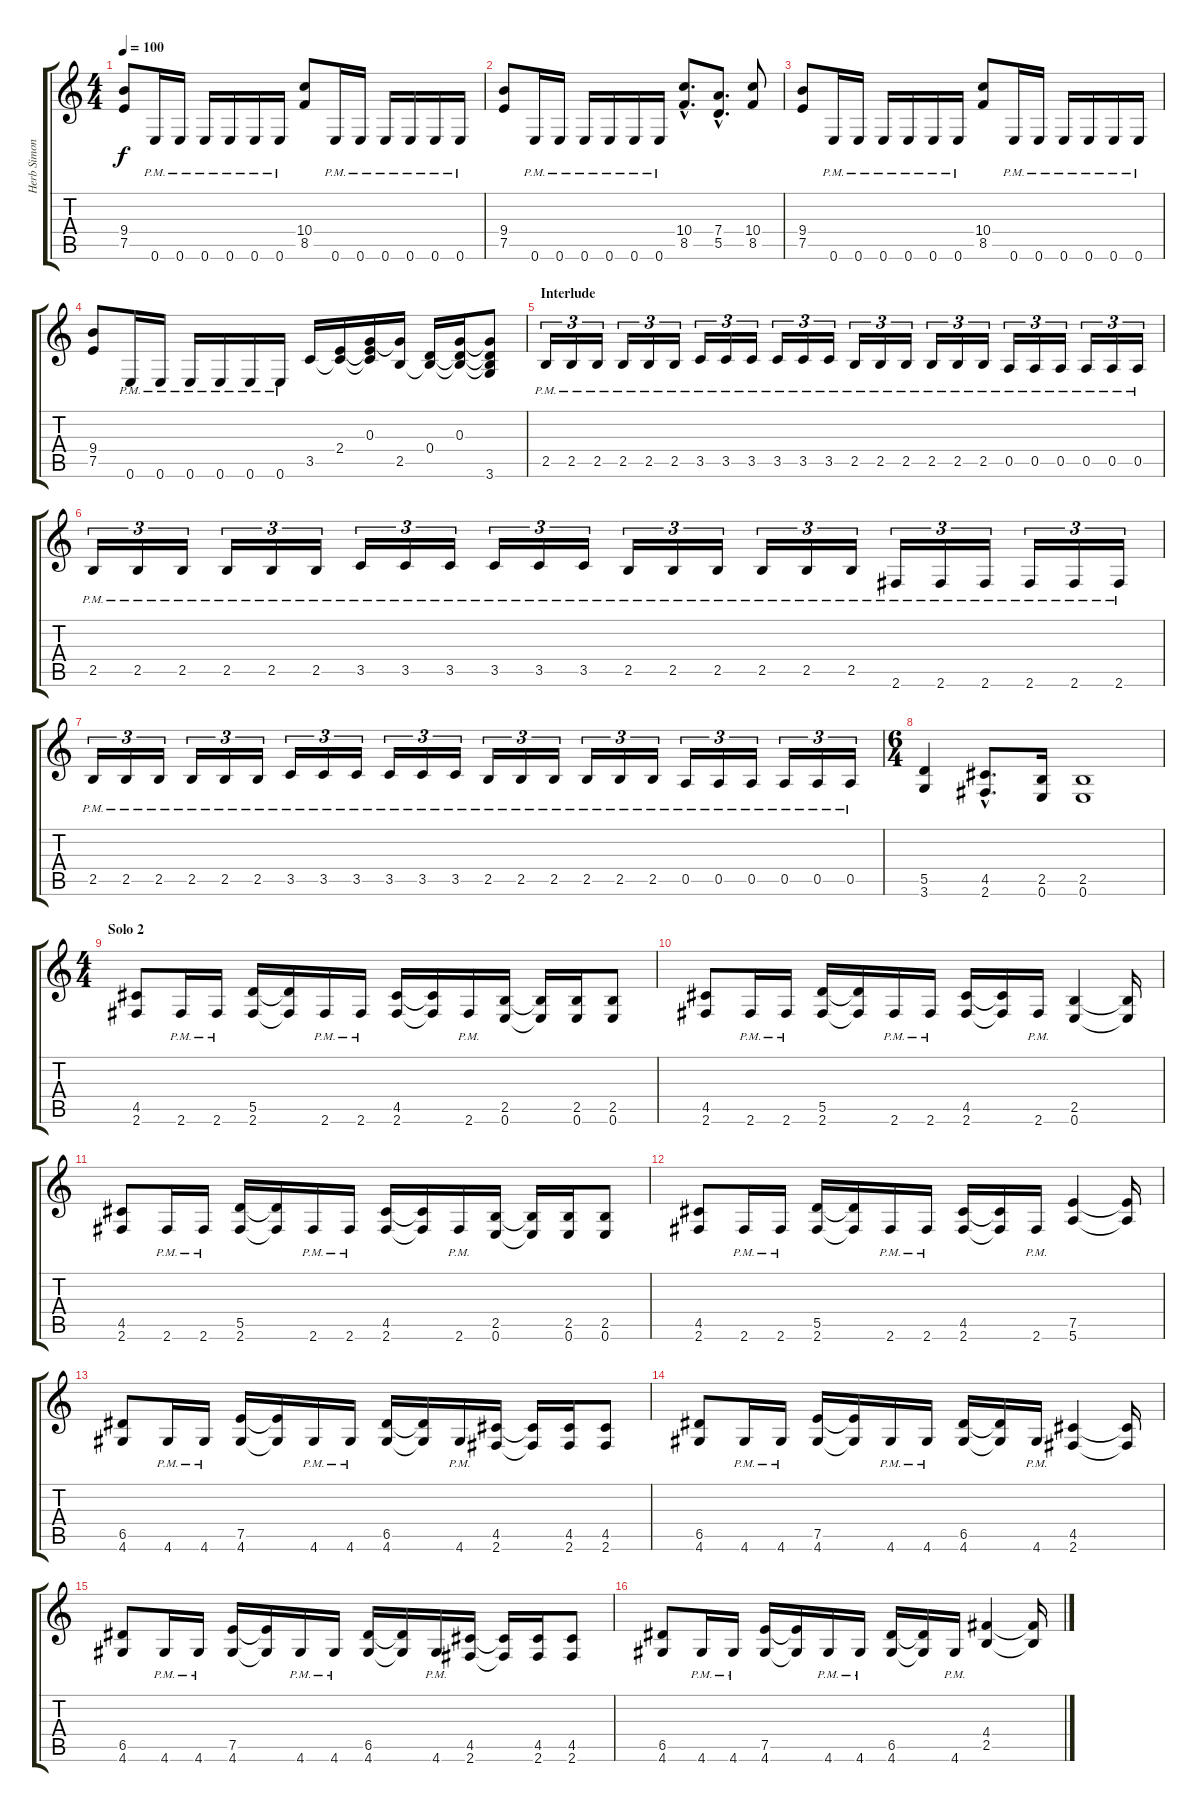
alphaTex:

\track ("Herb Simonsen" "Herb Simon") {instrument overdrivenguitar}
\staff {score tabs}
\tuning (E4 B3 G3 D3 A2 E2) {hide}
\ts (4 4)
\tempo 100
\clef g2
\ks c
(9.4 7.5).8{dy f} 0.6{pm}.16 0.6{pm}.16 0.6{pm}.16 0.6{pm}.16 0.6{pm}.16 0.6{pm}.16 (10.4 8.5).8 0.6{pm}.16 0.6{pm}.16 0.6{pm}.16 0.6{pm}.16 0.6{pm}.16 0.6{pm}.16 |
(9.4 7.5).8 0.6{pm}.16 0.6{pm}.16 0.6{pm}.16 0.6{pm}.16 0.6{pm}.16 0.6{pm}.16 (10.4{hac} 8.5{hac}).8{d} (7.4{hac} 5.5{hac}).8{d} (10.4 8.5).8 |
(9.4 7.5).8 0.6{pm}.16 0.6{pm}.16 0.6{pm}.16 0.6{pm}.16 0.6{pm}.16 0.6{pm}.16 (10.4 8.5).8 0.6{pm}.16 0.6{pm}.16 0.6{pm}.16 0.6{pm}.16 0.6{pm}.16 0.6{pm}.16 |
(9.4 7.5).8 0.6{pm}.16 0.6{pm}.16 0.6{pm}.16 0.6{pm}.16 0.6{pm}.16 0.6{pm}.16 3.5.16 (2.4 3.5{t}).16 (0.3 2.4{t} 3.5{t}).16 (0.3{t} 2.5).16 (0.4 2.5{t}).16 (0.3 0.4{t} 2.5{t}).16 (0.3{t} 0.4{t} 2.5{t} 3.6).8 |
\section ("" "Interlude")
2.5{pm}.16{tu (3 2)} 2.5{pm}.16{tu (3 2)} 2.5{pm}.16{tu (3 2)} 2.5{pm}.16{tu (3 2)} 2.5{pm}.16{tu (3 2)} 2.5{pm}.16{tu (3 2)} 3.5{pm}.16{tu (3 2)} 3.5{pm}.16{tu (3 2)} 3.5{pm}.16{tu (3 2)} 3.5{pm}.16{tu (3 2)} 3.5{pm}.16{tu (3 2)} 3.5{pm}.16{tu (3 2)} 2.5{pm}.16{tu (3 2)} 2.5{pm}.16{tu (3 2)} 2.5{pm}.16{tu (3 2)} 2.5{pm}.16{tu (3 2)} 2.5{pm}.16{tu (3 2)} 2.5{pm}.16{tu (3 2)} 0.5{pm}.16{tu (3 2)} 0.5{pm}.16{tu (3 2)} 0.5{pm}.16{tu (3 2)} 0.5{pm}.16{tu (3 2)} 0.5{pm}.16{tu (3 2)} 0.5{pm}.16{tu (3 2)} |
2.5{pm}.16{tu (3 2)} 2.5{pm}.16{tu (3 2)} 2.5{pm}.16{tu (3 2)} 2.5{pm}.16{tu (3 2)} 2.5{pm}.16{tu (3 2)} 2.5{pm}.16{tu (3 2)} 3.5{pm}.16{tu (3 2)} 3.5{pm}.16{tu (3 2)} 3.5{pm}.16{tu (3 2)} 3.5{pm}.16{tu (3 2)} 3.5{pm}.16{tu (3 2)} 3.5{pm}.16{tu (3 2)} 2.5{pm}.16{tu (3 2)} 2.5{pm}.16{tu (3 2)} 2.5{pm}.16{tu (3 2)} 2.5{pm}.16{tu (3 2)} 2.5{pm}.16{tu (3 2)} 2.5{pm}.16{tu (3 2)} 2.6{pm}.16{tu (3 2)} 2.6{pm}.16{tu (3 2)} 2.6{pm}.16{tu (3 2)} 2.6{pm}.16{tu (3 2)} 2.6{pm}.16{tu (3 2)} 2.6{pm}.16{tu (3 2)} |
2.5{pm}.16{tu (3 2)} 2.5{pm}.16{tu (3 2)} 2.5{pm}.16{tu (3 2)} 2.5{pm}.16{tu (3 2)} 2.5{pm}.16{tu (3 2)} 2.5{pm}.16{tu (3 2)} 3.5{pm}.16{tu (3 2)} 3.5{pm}.16{tu (3 2)} 3.5{pm}.16{tu (3 2)} 3.5{pm}.16{tu (3 2)} 3.5{pm}.16{tu (3 2)} 3.5{pm}.16{tu (3 2)} 2.5{pm}.16{tu (3 2)} 2.5{pm}.16{tu (3 2)} 2.5{pm}.16{tu (3 2)} 2.5{pm}.16{tu (3 2)} 2.5{pm}.16{tu (3 2)} 2.5{pm}.16{tu (3 2)} 0.5{pm}.16{tu (3 2)} 0.5{pm}.16{tu (3 2)} 0.5{pm}.16{tu (3 2)} 0.5{pm}.16{tu (3 2)} 0.5{pm}.16{tu (3 2)} 0.5{pm}.16{tu (3 2)} |
\ts (6 4)
(5.5 3.6).4 (4.5{hac} 2.6{hac}).8{d} (2.5 0.6).16 (2.5 0.6).1 |
\ts (4 4)
\section ("" "Solo 2")
(4.5 2.6).8 2.6{pm}.16 2.6{pm}.16 (5.5 2.6).16 (5.5{t} 2.6{t}).16 2.6{pm}.16 2.6{pm}.16 (4.5 2.6).16 (4.5{t} 2.6{t}).16 2.6{pm}.16 (2.5 0.6).16 (2.5{t} 0.6{t}).16 (2.5 0.6).16 (2.5 0.6).8 |
(4.5 2.6).8 2.6{pm}.16 2.6{pm}.16 (5.5 2.6).16 (5.5{t} 2.6{t}).16 2.6{pm}.16 2.6{pm}.16 (4.5 2.6).16 (4.5{t} 2.6{t}).16 2.6{pm}.16 (2.5 0.6).4 (2.5{t} 0.6{t}).16 |
(4.5 2.6).8 2.6{pm}.16 2.6{pm}.16 (5.5 2.6).16 (5.5{t} 2.6{t}).16 2.6{pm}.16 2.6{pm}.16 (4.5 2.6).16 (4.5{t} 2.6{t}).16 2.6{pm}.16 (2.5 0.6).16 (2.5{t} 0.6{t}).16 (2.5 0.6).16 (2.5 0.6).8 |
(4.5 2.6).8 2.6{pm}.16 2.6{pm}.16 (5.5 2.6).16 (5.5{t} 2.6{t}).16 2.6{pm}.16 2.6{pm}.16 (4.5 2.6).16 (4.5{t} 2.6{t}).16 2.6{pm}.16 (7.5 5.6).4 (7.5{t} 5.6{t}).16 |
(6.5 4.6).8 4.6{pm}.16 4.6{pm}.16 (7.5 4.6).16 (7.5{t} 4.6{t}).16 4.6{pm}.16 4.6{pm}.16 (6.5 4.6).16 (6.5{t} 4.6{t}).16 4.6{pm}.16 (4.5 2.6).16 (4.5{t} 2.6{t}).16 (4.5 2.6).16 (4.5 2.6).8 |
(6.5 4.6).8 4.6{pm}.16 4.6{pm}.16 (7.5 4.6).16 (7.5{t} 4.6{t}).16 4.6{pm}.16 4.6{pm}.16 (6.5 4.6).16 (6.5{t} 4.6{t}).16 4.6{pm}.16 (4.5 2.6).4 (4.5{t} 2.6{t}).16 |
(6.5 4.6).8 4.6{pm}.16 4.6{pm}.16 (7.5 4.6).16 (7.5{t} 4.6{t}).16 4.6{pm}.16 4.6{pm}.16 (6.5 4.6).16 (6.5{t} 4.6{t}).16 4.6{pm}.16 (4.5 2.6).16 (4.5{t} 2.6{t}).16 (4.5 2.6).16 (4.5 2.6).8 |
(6.5 4.6).8 4.6{pm}.16 4.6{pm}.16 (7.5 4.6).16 (7.5{t} 4.6{t}).16 4.6{pm}.16 4.6{pm}.16 (6.5 4.6).16 (6.5{t} 4.6{t}).16 4.6{pm}.16 (4.4 2.5).4 (4.4{t} 2.5{t}).16
